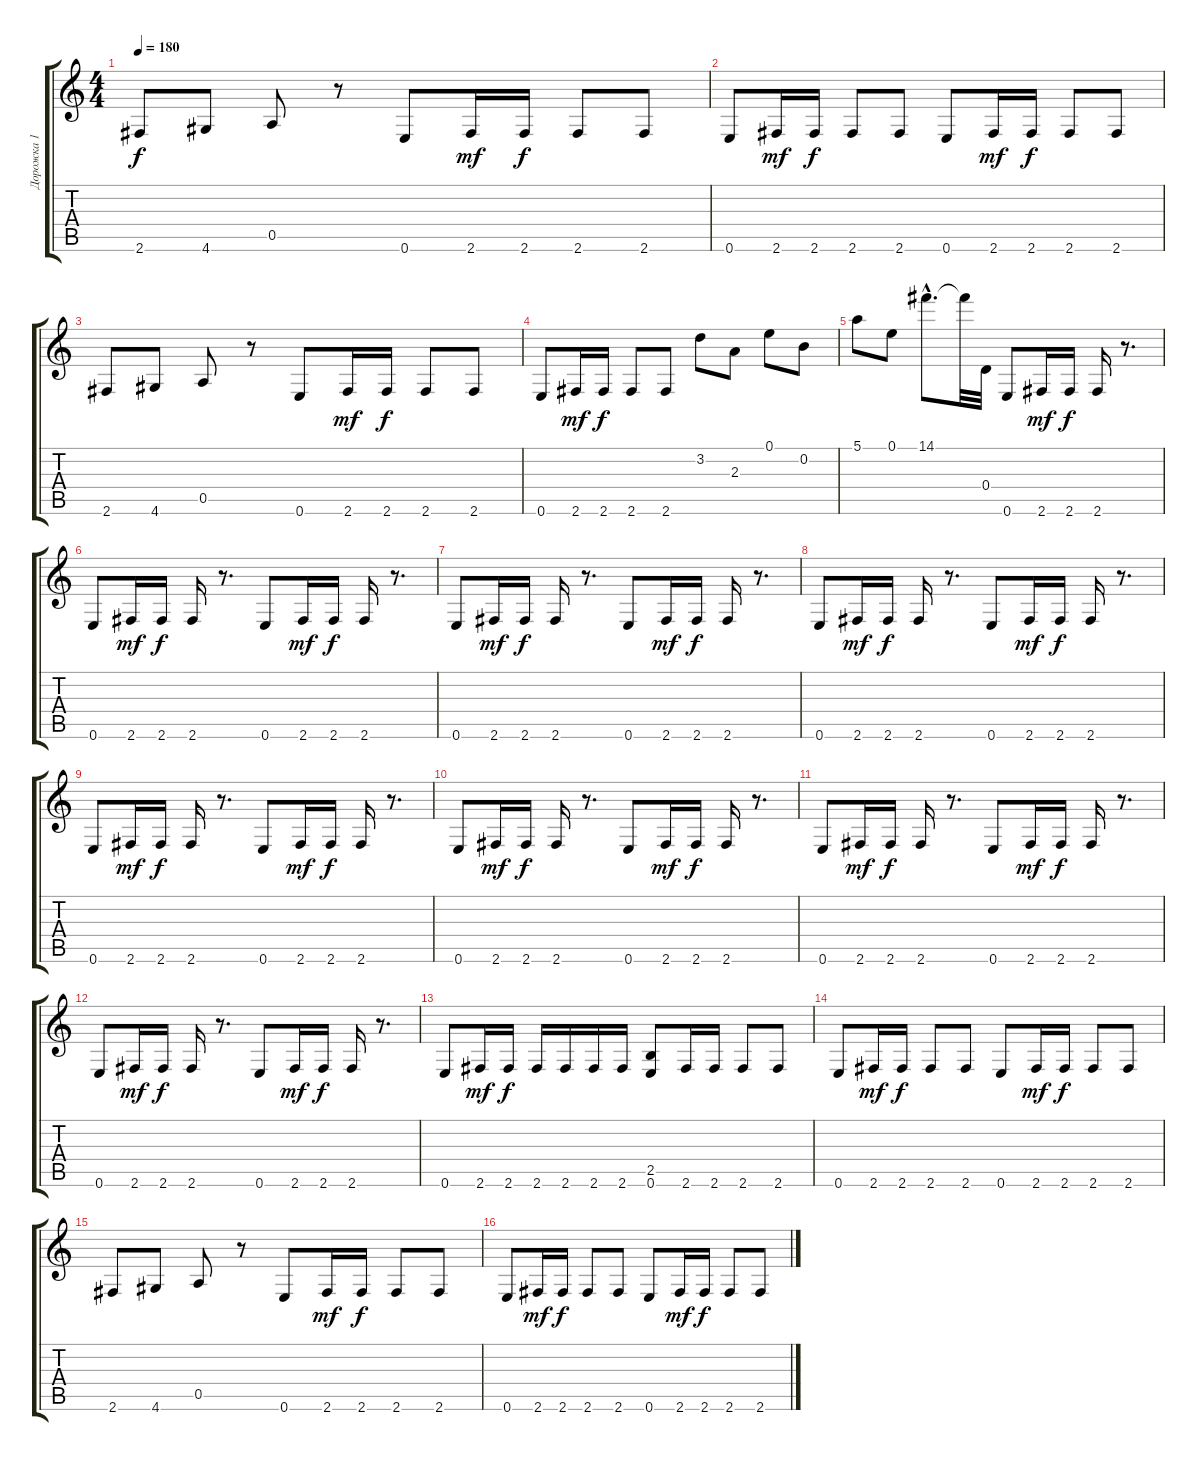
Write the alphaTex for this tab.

\track ("Дорожка 1" "Дорожка 1") {instrument distortionguitar}
\staff {score tabs}
\tuning (E4 B3 G3 D3 A2 E2) {hide}
\ts (4 4)
\tempo 180
\clef g2
\ks c
2.6.8{dy f} 4.6.8 0.5.8 r.8 0.6.8 2.6.16{dy mf} 2.6.16{dy f} 2.6.8 2.6.8 |
0.6.8 2.6.16{dy mf} 2.6.16{dy f} 2.6.8 2.6.8 0.6.8 2.6.16{dy mf} 2.6.16{dy f} 2.6.8 2.6.8 |
2.6.8 4.6.8 0.5.8 r.8 0.6.8 2.6.16{dy mf} 2.6.16{dy f} 2.6.8 2.6.8 |
0.6.8 2.6.16{dy mf} 2.6.16{dy f} 2.6.8 2.6.8 3.2.8 2.3.8 0.1.8 0.2.8 |
5.1.8 0.1.8 14.1{hac}.8{d} 14.1{t}.32 0.4.32 0.6.8 2.6.16{dy mf} 2.6.16{dy f} 2.6.16 r.8{d} |
0.6.8 2.6.16{dy mf} 2.6.16{dy f} 2.6.16 r.8{d} 0.6.8 2.6.16{dy mf} 2.6.16{dy f} 2.6.16 r.8{d} |
0.6.8 2.6.16{dy mf} 2.6.16{dy f} 2.6.16 r.8{d} 0.6.8 2.6.16{dy mf} 2.6.16{dy f} 2.6.16 r.8{d} |
0.6.8 2.6.16{dy mf} 2.6.16{dy f} 2.6.16 r.8{d} 0.6.8 2.6.16{dy mf} 2.6.16{dy f} 2.6.16 r.8{d} |
0.6.8 2.6.16{dy mf} 2.6.16{dy f} 2.6.16 r.8{d} 0.6.8 2.6.16{dy mf} 2.6.16{dy f} 2.6.16 r.8{d} |
0.6.8 2.6.16{dy mf} 2.6.16{dy f} 2.6.16 r.8{d} 0.6.8 2.6.16{dy mf} 2.6.16{dy f} 2.6.16 r.8{d} |
0.6.8 2.6.16{dy mf} 2.6.16{dy f} 2.6.16 r.8{d} 0.6.8 2.6.16{dy mf} 2.6.16{dy f} 2.6.16 r.8{d} |
0.6.8 2.6.16{dy mf} 2.6.16{dy f} 2.6.16 r.8{d} 0.6.8 2.6.16{dy mf} 2.6.16{dy f} 2.6.16 r.8{d} |
0.6.8 2.6.16{dy mf} 2.6.16{dy f} 2.6.16 2.6.16 2.6.16 2.6.16 (2.5 0.6).8 2.6.16 2.6.16 2.6.8 2.6.8 |
0.6.8 2.6.16{dy mf} 2.6.16{dy f} 2.6.8 2.6.8 0.6.8 2.6.16{dy mf} 2.6.16{dy f} 2.6.8 2.6.8 |
2.6.8 4.6.8 0.5.8 r.8 0.6.8 2.6.16{dy mf} 2.6.16{dy f} 2.6.8 2.6.8 |
0.6.8 2.6.16{dy mf} 2.6.16{dy f} 2.6.8 2.6.8 0.6.8 2.6.16{dy mf} 2.6.16{dy f} 2.6.8 2.6.8
